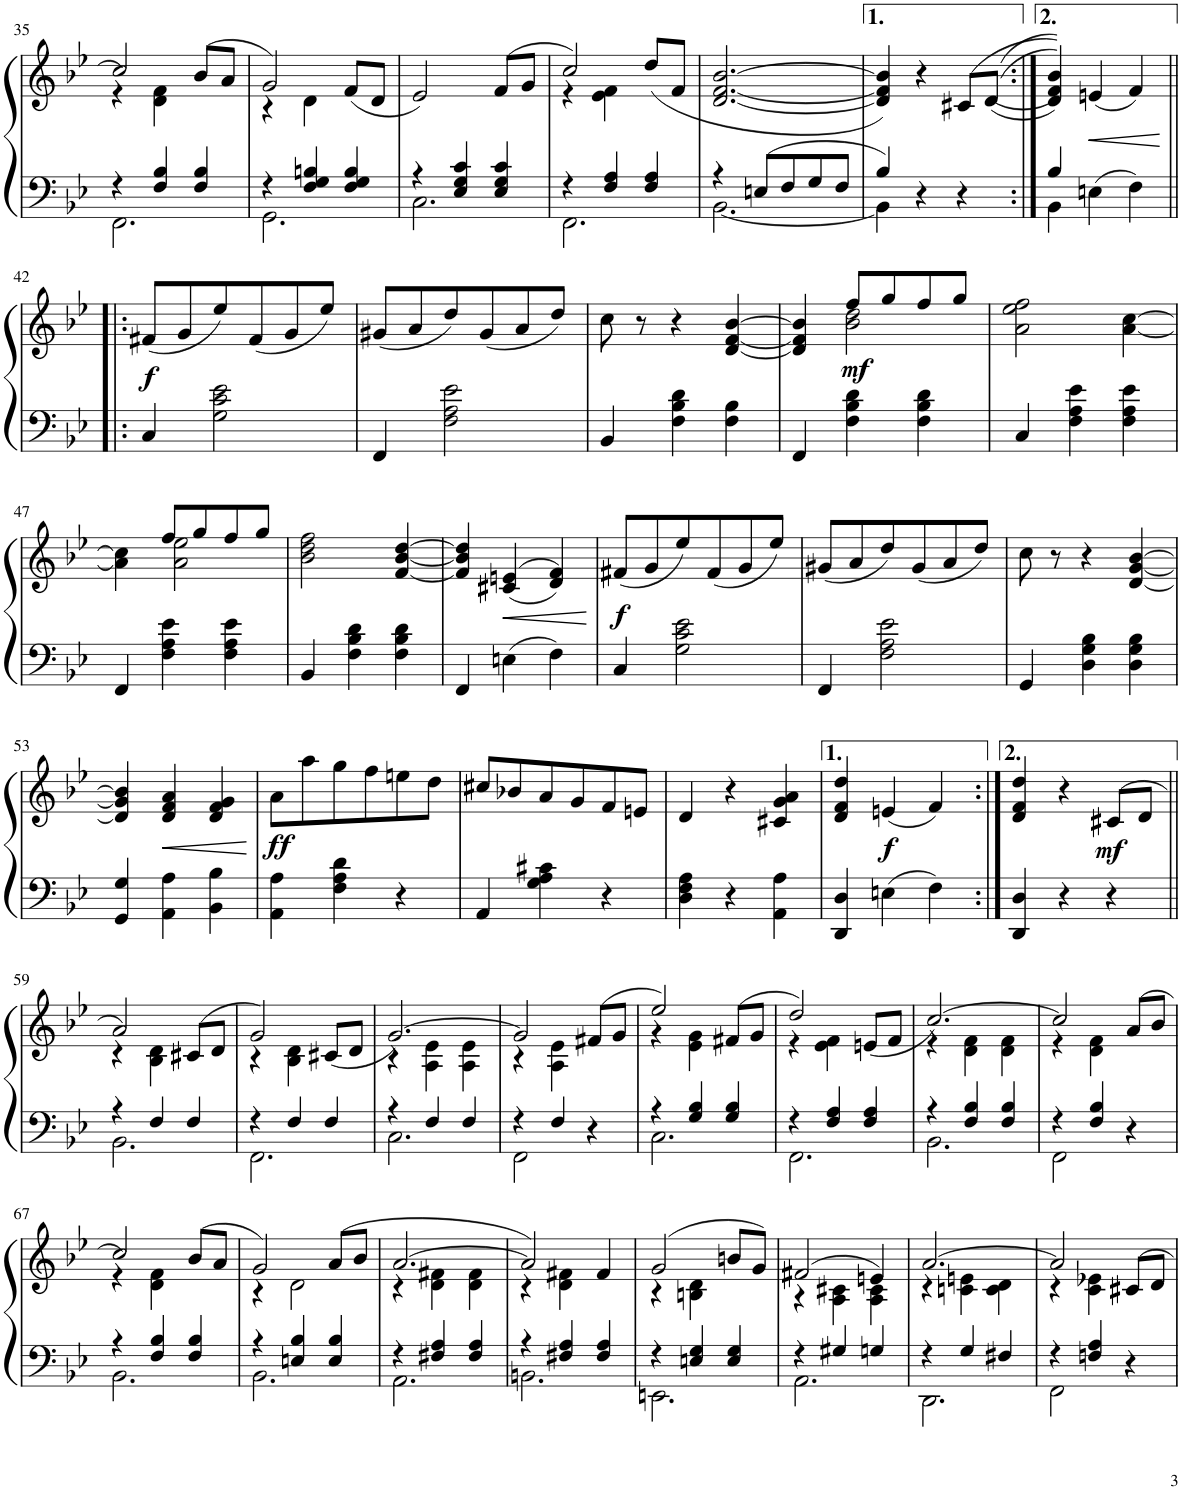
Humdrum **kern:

**kern	**kern	**dynam
*part1	*part1	*part1
*staff2	*staff1	*staff1/2
*I"Piano	*	*
*I'Pno.	*	*
!!LO:PB:g=z
*clefF4	*clefG2	*
*k[b-e-]	*k[b-e-]	*
*M3/4	*M3/4	*
=35	=35	=35
*^	*^	*
4r	2.FF\	2cc/	4r	.
4F/ 4B-/	.	.	4d\ 4f\	.
4F/ 4B-/	.	(8b-/L	4ryy	.
.	.	8a/J	.	.
=36	=36	=36	=36	=36
4r	2.GG\	2g/)	4r	.
4F/ 4G/ 4Bn/	.	.	4d\	.
4F/ 4G/ 4B/	.	(<8f/L	4ryy	.
.	.	8d/J	.	.
*	*	*v	*v	*
=37	=37	=37	=37
4r	2.C\	2e-/)	.
4E-/ 4G/ 4c/	.	.	.
4E-/ 4G/ 4c/	.	(>8f/L	.
.	.	8g/J	.
=38	=38	=38	=38
*	*	*^	*
4r	2.FF\	2cc/)	4r	.
4F/ 4A/	.	.	4e-\ 4f\	.
4F/ 4A/	.	(8dd/L	4ryy	.
.	.	8f/J	.	.
*	*	*v	*v	*
=39	=39	=39	=39
4r	[2.BB-\	[2.d/ [2.f/ [2.b-/	.
8En/L	.	.	.
8F/	.	.	.
8G/	.	.	.
8F/J	.	.	.
=40	=40	=40	=40
4B-/	4BB-\]	4d/] 4f/] 4b-/])	.
4r	2ryy	4r	.
4r	.	(>8c#X/L	.
.	.	(>(>((8d/J	.
=41:|!	=41:|!	=41:|!	=41:|!
4B-/	4BB-\	4d/ 4f/ 4b-/)))))	.
!	!	!	!LO:HP:b
4En\	2ryy	(4en/	<
4F\	.	4f/)	.
*v	*v	*	*
.	.	[
!!LO:LB:g=z
=42!|:	=42!|:	=42!|:
!	!	!LO:DY:b
4C/	(8f#X/L	f
.	8g/	.
2G\ 2c\ 2e-\	8ee-/)	.
.	(8f#/	.
.	8g/	.
.	8ee-/J)	.
=43	=43	=43
4FF/	(8g#X/L	.
.	8a/	.
2F\ 2A\ 2e-\	8dd/)	.
.	(8g#/	.
.	8a/	.
.	8dd/J)	.
=44	=44	=44
4BB-/	8cc\	.
.	8r	.
4F\ 4B-\ 4d\	4r	.
4F\ 4B-\	[<4d/ [<4f/ [4b-/	.
=45	=45	=45
*	*^	*
4FF/	4d/] 4f/] 4b-/]	4ryy	.
!	!	!	!LO:DY:b
4F\ 4B-\ 4d\	8ff/L	2b-\ 2dd\	mf
.	8gg/	.	.
4F\ 4B-\ 4d\	8ff/	.	.
.	8gg/J	.	.
*	*v	*v	*
=46	=46	=46
4C/	2a\ 2ee-\ 2ff\	.
4F\ 4A\ 4e-\	.	.
4F\ 4A\ 4e-\	[4a\ [>4cc\	.
!!LO:LB:g=z
=47	=47	=47
*	*^	*
4FF/	4a\] 4cc\]	4ryy	.
4F\ 4A\ 4e-\	8ff/L	2a\ 2ee-\	.
.	8gg/	.	.
4F\ 4A\ 4e-\	8ff/	.	.
.	8gg/J	.	.
*	*v	*v	*
=48	=48	=48
4BB-/	2b-\ 2dd\ 2ff\	.
4F\ 4B-\ 4d\	.	.
4F\ 4B-\ 4d\	[4f/ [4b-/ [4dd/	.
=49	=49	=49
4FF/	4f/] 4b-/] 4dd/]	.
!	!	!LO:HP:b
4En\	(>(4c#X/ 4en/	<
4F\	4d/ 4f/))	.
.	.	[
=50	=50	=50
!	!	!LO:DY:b
4C/	(8f#X/L	f
.	8g/	.
2G\ 2c\ 2e-\	8ee-/)	.
.	(8f#/	.
.	8g/	.
.	8ee-/J)	.
=51	=51	=51
4FF/	(8g#X/L	.
.	8a/	.
2F\ 2A\ 2e-\	8dd/)	.
.	(8g#/	.
.	8a/	.
.	8dd/J)	.
=52	=52	=52
4GG/	8cc\	.
.	8r	.
4D\ 4G\ 4B-\	4r	.
4D\ 4G\ 4B-\	[<4d/ [<4g/ [4b-/	.
!!LO:LB:g=z
=53	=53	=53
4GG/ 4G/	4d/] 4g/] 4b-/]	.
!	!	!LO:HP:b
4AA\ 4A\	4d/ 4f/ 4a/	<
4BB-\ 4B-\	4d/ 4f/ 4g/	.
.	.	[
=54	=54	=54
!	!	!LO:DY:b
4AA\ 4A\	8a\L	ff
.	8aa\	.
4F\ 4A\ 4d\	8gg\	.
.	8ff\	.
4r	8een\	.
.	8dd\J	.
=55	=55	=55
4AA/	8cc#X/L	.
.	8b-X/	.
4G\ 4A\ 4c#X\	8a/	.
.	8g/	.
4r	8f/	.
.	8en/J	.
=56	=56	=56
4D\ 4F\ 4A\	4d/	.
4r	4r	.
4AA\ 4A\	4c#X/ 4g/ 4a/	.
=57	=57	=57
4DD/ 4D/	4d/ 4f/ 4dd/	.
!	!	!LO:DY:b
4En\	(4en/	f
4F\	4f/)	.
=58:|!	=58:|!	=58:|!
4DD/ 4D/	4d/ 4f/ 4dd/	.
4r	4r	.
!	!	!LO:DY:b
4r	(>8c#X/L	mf
.	8d/J	.
!!LO:LB:g=z
=59||	=59||	=59||
*^	*^	*
4r	2.BB-\	2a/)	4r	.
4F/	.	.	4B-\ 4d\	.
4F/	.	(8c#X/L	4ryy	.
.	.	8d/J	.	.
=60	=60	=60	=60	=60
4r	2.FF\	2g/)	4r	.
4F/	.	.	4B-\ 4d\	.
4F/	.	(<8c#X/L	4ryy	.
.	.	8d/J	.	.
=61	=61	=61	=61	=61
4r	2.C\	[2.g/)	4r	.
4F/	.	.	4A\ 4e-\	.
4F/	.	.	4A\ 4e-\	.
=62	=62	=62	=62	=62
4r	2FF\	2g/]	4r	.
4F/	.	.	4A\ 4e-\	.
4r	4ryy	(8f#X/L	4ryy	.
.	.	8g/J	.	.
=63	=63	=63	=63	=63
4r	2.C\	2ee-/)	4r	.
4G/ 4B-/	.	.	4e-\ 4g\	.
4G/ 4B-/	.	(8f#X/L	4ryy	.
.	.	8g/J	.	.
=64	=64	=64	=64	=64
4r	2.FF\	2dd/)	4r	.
4F/ 4A/	.	.	4e-\ 4f\	.
4F/ 4A/	.	(<8en/L	4ryy	.
.	.	8f/J	.	.
=65	=65	=65	=65	=65
4r	2.BB-\	[2.cc/)	4r	.
4F/ 4B-/	.	.	4d\ 4f\	.
4F/ 4B-/	.	.	4d\ 4f\	.
=66	=66	=66	=66	=66
4r	2FF\	2cc/]	4r	.
4F/ 4B-/	.	.	4d\ 4f\	.
4r	4ryy	(8a/L	4ryy	.
.	.	8b-/J	.	.
!!LO:LB:g=z	!!
=67	=67	=67	=67	=67
4r	2.BB-\	2cc/)	4r	.
4F/ 4B-/	.	.	4d\ 4f\	.
4F/ 4B-/	.	(8b-/L	4ryy	.
.	.	8a/J	.	.
=68	=68	=68	=68	=68
4r	2.BB-\	2g/)	4r	.
4En/ 4B-/	.	.	2d\	.
4E/ 4B-/	.	(8a/L	.	.
.	.	8b-/J	.	.
=69	=69	=69	=69	=69
4r	2.AA\	[2.a/	4r	.
4F#X/ 4A/	.	.	4d\ 4f#X\	.
4F#/ 4A/	.	.	4d\ 4f#\	.
=70	=70	=70	=70	=70
4r	2.BBn\	2a/])	4r	.
4F#X/ 4A/	.	.	4d\ 4f#X\	.
4F#/ 4A/	.	4f#/	4ryy	.
=71	=71	=71	=71	=71
4r	2.EEn\	(2g/	4r	.
4En/ 4G/	.	.	4Bn\ 4d\	.
4E/ 4G/	.	8bn/L	4ryy	.
.	.	8g/J)	.	.
=72	=72	=72	=72	=72
4r	2.AA\	(2f#X/	4r	.
4G#X/	.	.	4A\ 4c#X\	.
4Gn/	.	4en/)	4A\ 4c#\	.
=73	=73	=73	=73	=73
4r	2.DD\	[2.a/	4r	.
4G/	.	.	4cn\ 4en\	.
4F#X/	.	.	4c\ 4d\	.
=74	=74	=74	=74	=74
4r	2FF\	2a/]	4r	.
4Fn/ 4A/	.	.	4c\ 4e-X\	.
4r	4ryy	8c#X/L	4ryy	.
.	.	8d/J	.	.
*v	*v	*	*	*
*	*v	*v	*
=	=	=
*-	*-	*-
